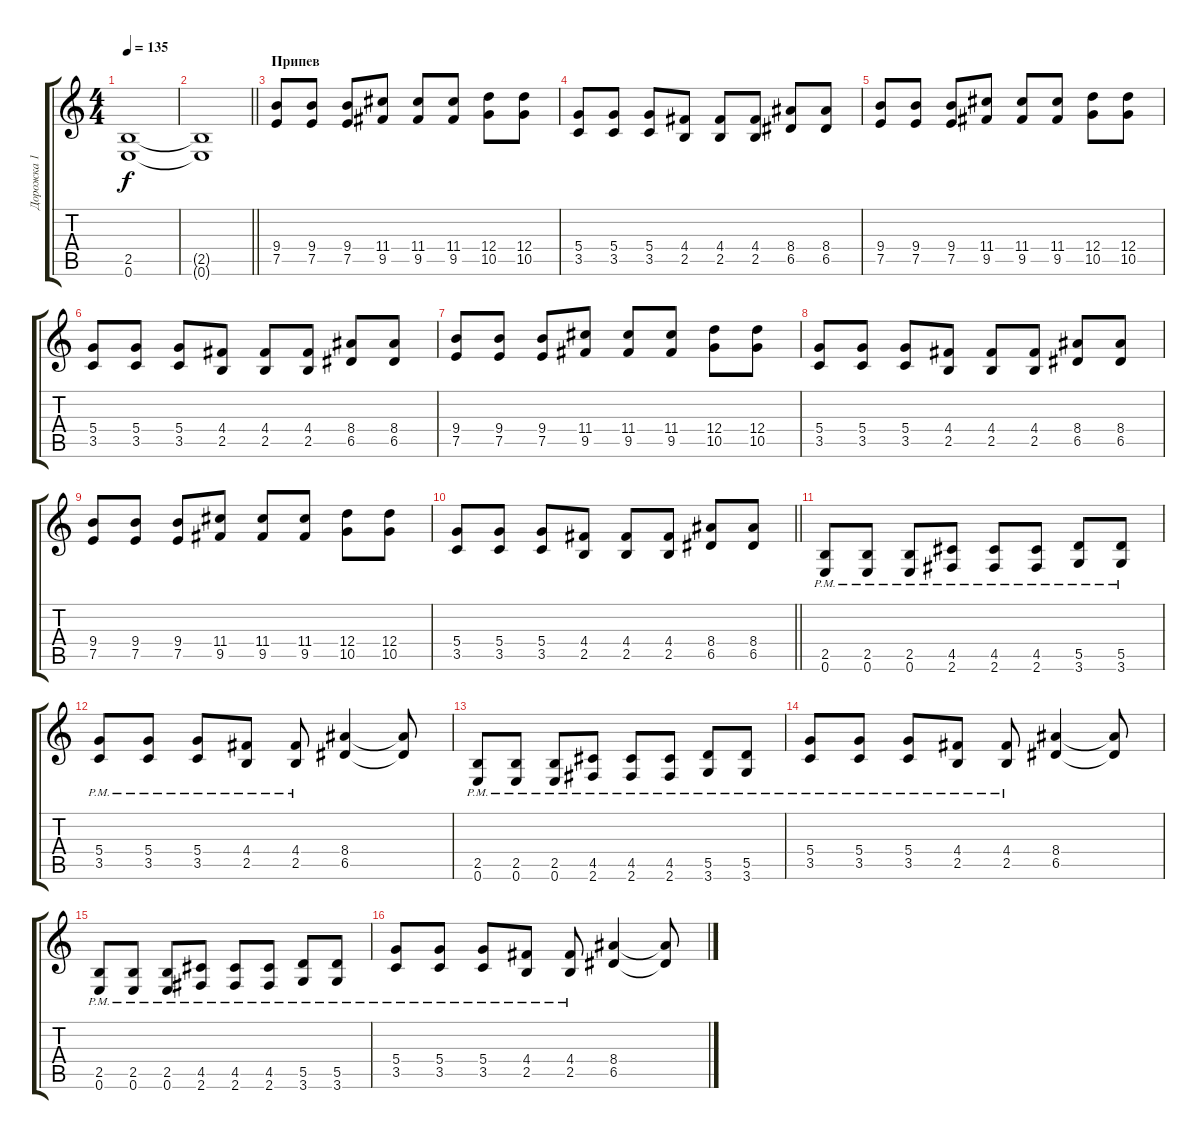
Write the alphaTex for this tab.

\track ("Дорожка 1" "Дорожка 1") {instrument distortionguitar}
\staff {score tabs}
\tuning (E4 B3 G3 D3 A2 E2) {hide}
\ts (4 4)
\tempo 135
\clef g2
\ks c
(2.5 0.6).1{dy f} |
\barLineRight lightlight
(2.5{t} 0.6{t}).1 |
\section ("" "Припев")
(9.4 7.5).8 (9.4 7.5).8 (9.4 7.5).8 (11.4 9.5).8 (11.4 9.5).8 (11.4 9.5).8 (12.4 10.5).8 (12.4 10.5).8 |
(5.4 3.5).8 (5.4 3.5).8 (5.4 3.5).8 (4.4 2.5).8 (4.4 2.5).8 (4.4 2.5).8 (8.4 6.5).8 (8.4 6.5).8 |
(9.4 7.5).8 (9.4 7.5).8 (9.4 7.5).8 (11.4 9.5).8 (11.4 9.5).8 (11.4 9.5).8 (12.4 10.5).8 (12.4 10.5).8 |
(5.4 3.5).8 (5.4 3.5).8 (5.4 3.5).8 (4.4 2.5).8 (4.4 2.5).8 (4.4 2.5).8 (8.4 6.5).8 (8.4 6.5).8 |
(9.4 7.5).8 (9.4 7.5).8 (9.4 7.5).8 (11.4 9.5).8 (11.4 9.5).8 (11.4 9.5).8 (12.4 10.5).8 (12.4 10.5).8 |
(5.4 3.5).8 (5.4 3.5).8 (5.4 3.5).8 (4.4 2.5).8 (4.4 2.5).8 (4.4 2.5).8 (8.4 6.5).8 (8.4 6.5).8 |
(9.4 7.5).8 (9.4 7.5).8 (9.4 7.5).8 (11.4 9.5).8 (11.4 9.5).8 (11.4 9.5).8 (12.4 10.5).8 (12.4 10.5).8 |
\barLineRight lightlight
(5.4 3.5).8 (5.4 3.5).8 (5.4 3.5).8 (4.4 2.5).8 (4.4 2.5).8 (4.4 2.5).8 (8.4 6.5).8 (8.4 6.5).8 |
\section ("" "")
(2.5{pm} 0.6{pm}).8 (2.5{pm} 0.6{pm}).8 (2.5{pm} 0.6{pm}).8 (4.5{pm} 2.6{pm}).8 (4.5{pm} 2.6{pm}).8 (4.5{pm} 2.6{pm}).8 (5.5{pm} 3.6{pm}).8 (5.5{pm} 3.6{pm}).8 |
(5.4{pm} 3.5{pm}).8 (5.4{pm} 3.5{pm}).8 (5.4{pm} 3.5{pm}).8 (4.4{pm} 2.5{pm}).8 (4.4{pm} 2.5{pm}).8 (8.4 6.5).4 (8.4{t} 6.5{t}).8 |
(2.5{pm} 0.6{pm}).8 (2.5{pm} 0.6{pm}).8 (2.5{pm} 0.6{pm}).8 (4.5{pm} 2.6{pm}).8 (4.5{pm} 2.6{pm}).8 (4.5{pm} 2.6{pm}).8 (5.5{pm} 3.6{pm}).8 (5.5{pm} 3.6{pm}).8 |
(5.4{pm} 3.5{pm}).8 (5.4{pm} 3.5{pm}).8 (5.4{pm} 3.5{pm}).8 (4.4{pm} 2.5{pm}).8 (4.4{pm} 2.5{pm}).8 (8.4 6.5).4 (8.4{t} 6.5{t}).8 |
(2.5{pm} 0.6{pm}).8 (2.5{pm} 0.6{pm}).8 (2.5{pm} 0.6{pm}).8 (4.5{pm} 2.6{pm}).8 (4.5{pm} 2.6{pm}).8 (4.5{pm} 2.6{pm}).8 (5.5{pm} 3.6{pm}).8 (5.5{pm} 3.6{pm}).8 |
(5.4{pm} 3.5{pm}).8 (5.4{pm} 3.5{pm}).8 (5.4{pm} 3.5{pm}).8 (4.4{pm} 2.5{pm}).8 (4.4{pm} 2.5{pm}).8 (8.4 6.5).4 (8.4{t} 6.5{t}).8
